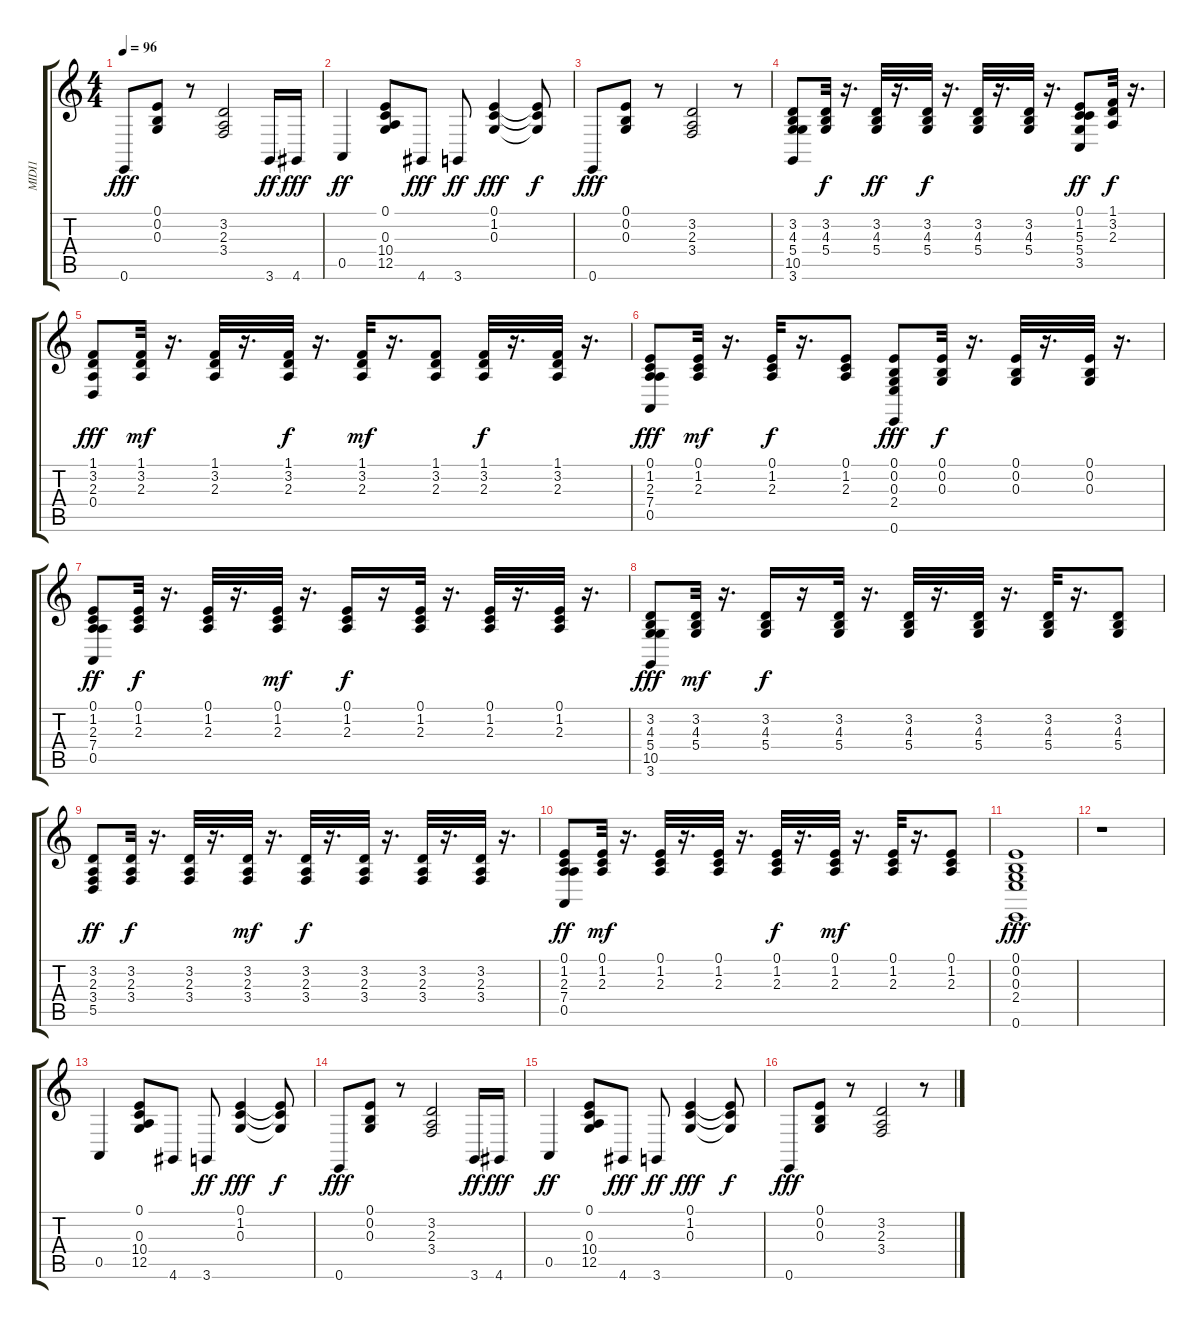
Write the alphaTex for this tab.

\track ("MIDI1" "MIDI1") {instrument acousticgrandpiano}
\staff {score tabs}
\tuning (E4 B3 G3 D3 A2 E2) {hide}
\ts (4 4)
\tempo 96
\clef g2
\ks c
0.6.8{dy fff} (0.1 0.2 0.3).8 r.8 (3.2 2.3 3.4).2 3.6.16{dy ff} 4.6.16{dy fff} |
0.5.4{dy ff} (0.1 0.3 10.4 12.5).8 4.6.8{dy fff} 3.6.8{dy ff} (0.1 1.2 0.3).4{dy fff} (0.1{t} 1.2{t} 0.3{t}).8{dy f} |
0.6.8{dy fff} (0.1 0.2 0.3).8 r.8 (3.2 2.3 3.4).2 r.8 |
(3.2 4.3 5.4 10.5 3.6).8 (3.2 4.3 5.4).32{dy f} r.16{d} (3.2 4.3 5.4).32{dy ff} r.16{d} (3.2 4.3 5.4).32{dy f} r.16{d} (3.2 4.3 5.4).32 r.16{d} (3.2 4.3 5.4).32 r.16{d} (0.1 1.2 5.3 5.4 3.5).8{dy ff} (1.1 3.2 2.3).32{dy f} r.16{d} |
(1.1 3.2 2.3 0.4).8{dy fff} (1.1 3.2 2.3).32{dy mf} r.16{d} (1.1 3.2 2.3).32 r.16{d} (1.1 3.2 2.3).32{dy f} r.16{d} (1.1 3.2 2.3).32{dy mf} r.16{d} (1.1 3.2 2.3).8 (1.1 3.2 2.3).32{dy f} r.16{d} (1.1 3.2 2.3).32 r.16{d} |
(0.1 1.2 2.3 7.4 0.5).8{dy fff} (0.1 1.2 2.3).32{dy mf} r.16{d} (0.1 1.2 2.3).32{dy f} r.16{d} (0.1 1.2 2.3).8 (0.1 0.2 0.3 2.4 0.6).8{dy fff} (0.1 0.2 0.3).32{dy f} r.16{d} (0.1 0.2 0.3).32 r.16{d} (0.1 0.2 0.3).32 r.16{d} |
(0.1 1.2 2.3 7.4 0.5).8{dy ff} (0.1 1.2 2.3).32{dy f} r.16{d} (0.1 1.2 2.3).32 r.16{d} (0.1 1.2 2.3).32{dy mf} r.16{d} (0.1 1.2 2.3).16{dy f} r.16 (0.1 1.2 2.3).32 r.16{d} (0.1 1.2 2.3).32 r.16{d} (0.1 1.2 2.3).32 r.16{d} |
(3.2 4.3 5.4 10.5 3.6).8{dy fff} (3.2 4.3 5.4).32{dy mf} r.16{d} (3.2 4.3 5.4).16{dy f} r.16 (3.2 4.3 5.4).32 r.16{d} (3.2 4.3 5.4).32 r.16{d} (3.2 4.3 5.4).32 r.16{d} (3.2 4.3 5.4).32 r.16{d} (3.2 4.3 5.4).8 |
(3.2 2.3 3.4 5.5).8{dy ff} (3.2 2.3 3.4).32{dy f} r.16{d} (3.2 2.3 3.4).32 r.16{d} (3.2 2.3 3.4).32{dy mf} r.16{d} (3.2 2.3 3.4).32{dy f} r.16{d} (3.2 2.3 3.4).32 r.16{d} (3.2 2.3 3.4).32 r.16{d} (3.2 2.3 3.4).32 r.16{d} |
(0.1 1.2 2.3 7.4 0.5).8{dy ff} (0.1 1.2 2.3).32{dy mf} r.16{d} (0.1 1.2 2.3).32 r.16{d} (0.1 1.2 2.3).32 r.16{d} (0.1 1.2 2.3).32{dy f} r.16{d} (0.1 1.2 2.3).32{dy mf} r.16{d} (0.1 1.2 2.3).32 r.16{d} (0.1 1.2 2.3).8 |
(0.1 0.2 0.3 2.4 0.6).1{dy fff} |
r.1 |
0.5.4 (0.1 0.3 10.4 12.5).8 4.6.8 3.6.8{dy ff} (0.1 1.2 0.3).4{dy fff} (0.1{t} 1.2{t} 0.3{t}).8{dy f} |
0.6.8{dy fff} (0.1 0.2 0.3).8 r.8 (3.2 2.3 3.4).2 3.6.16{dy ff} 4.6.16{dy fff} |
0.5.4{dy ff} (0.1 0.3 10.4 12.5).8 4.6.8{dy fff} 3.6.8{dy ff} (0.1 1.2 0.3).4{dy fff} (0.1{t} 1.2{t} 0.3{t}).8{dy f} |
0.6.8{dy fff} (0.1 0.2 0.3).8 r.8 (3.2 2.3 3.4).2 r.8
